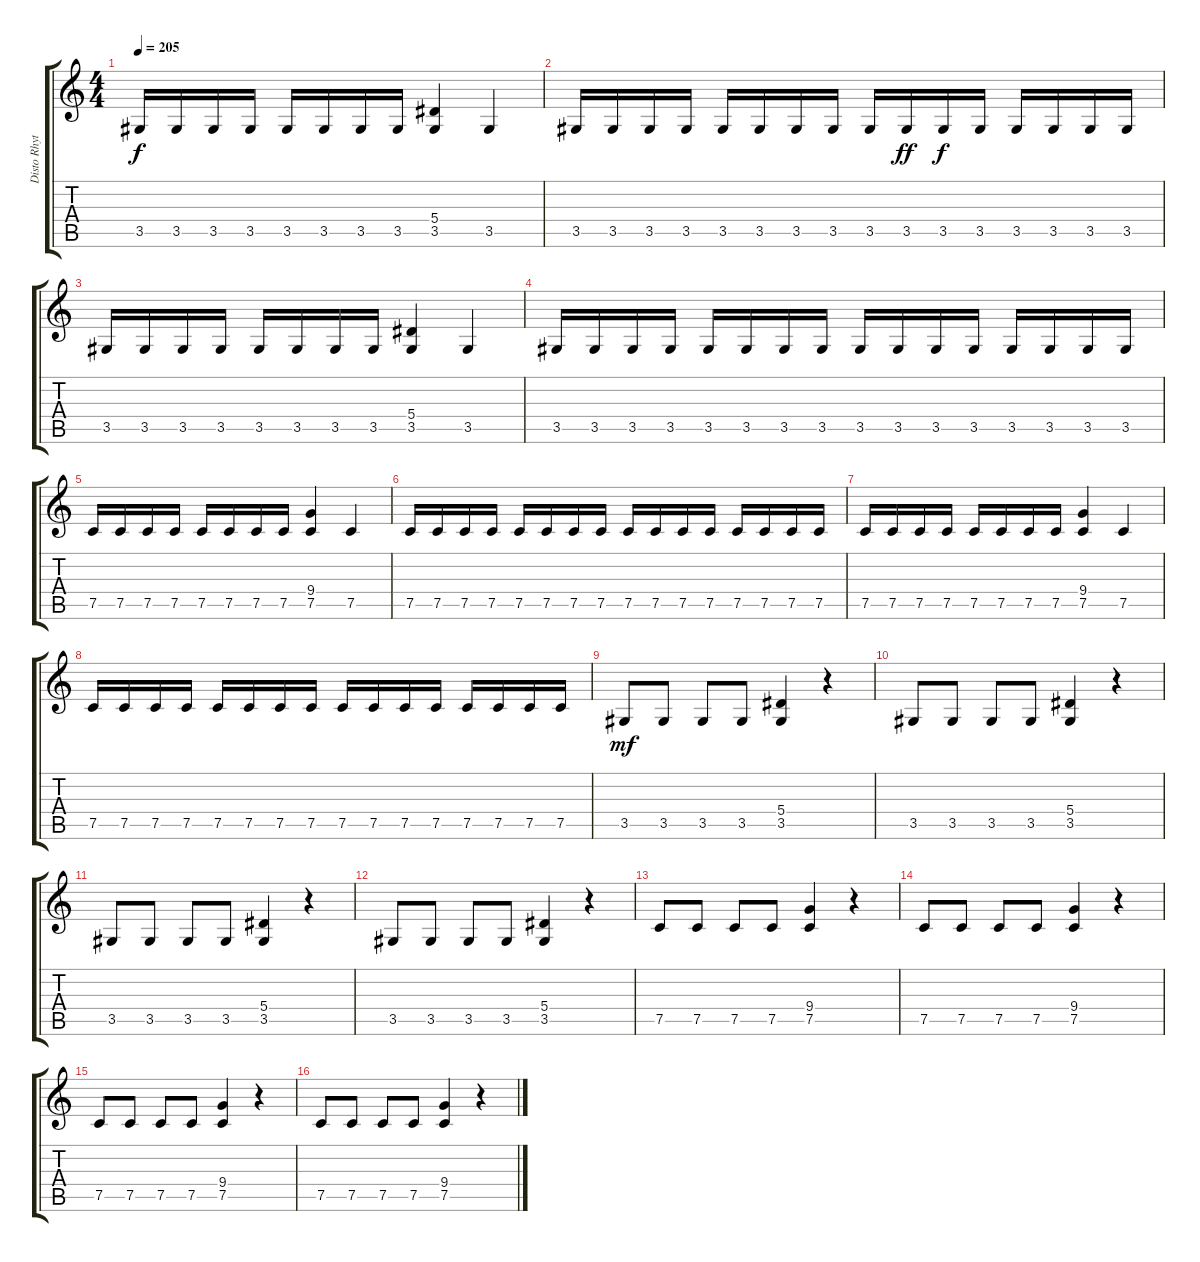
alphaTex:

\track ("Disto Rhytme" "Disto Rhyt") {instrument distortionguitar}
\staff {score tabs}
\tuning (C4 G3 Eb3 Bb2 F2 C2) {hide}
\ts (4 4)
\tempo 205
\clef g2
\ks c
3.5.16{dy f} 3.5.16 3.5.16 3.5.16 3.5.16 3.5.16 3.5.16 3.5.16 (5.4 3.5).4 3.5.4 |
3.5.16 3.5.16 3.5.16 3.5.16 3.5.16 3.5.16 3.5.16 3.5.16 3.5.16 3.5.16{dy ff} 3.5.16{dy f} 3.5.16 3.5.16 3.5.16 3.5.16 3.5.16 |
3.5.16 3.5.16 3.5.16 3.5.16 3.5.16 3.5.16 3.5.16 3.5.16 (5.4 3.5).4 3.5.4 |
3.5.16 3.5.16 3.5.16 3.5.16 3.5.16 3.5.16 3.5.16 3.5.16 3.5.16 3.5.16 3.5.16 3.5.16 3.5.16 3.5.16 3.5.16 3.5.16 |
7.5.16 7.5.16 7.5.16 7.5.16 7.5.16 7.5.16 7.5.16 7.5.16 (9.4 7.5).4 7.5.4 |
7.5.16 7.5.16 7.5.16 7.5.16 7.5.16 7.5.16 7.5.16 7.5.16 7.5.16 7.5.16 7.5.16 7.5.16 7.5.16 7.5.16 7.5.16 7.5.16 |
7.5.16 7.5.16 7.5.16 7.5.16 7.5.16 7.5.16 7.5.16 7.5.16 (9.4 7.5).4 7.5.4 |
7.5.16 7.5.16 7.5.16 7.5.16 7.5.16 7.5.16 7.5.16 7.5.16 7.5.16 7.5.16 7.5.16 7.5.16 7.5.16 7.5.16 7.5.16 7.5.16 |
3.5.8{dy mf} 3.5.8 3.5.8 3.5.8 (5.4 3.5).4 r.4 |
3.5.8 3.5.8 3.5.8 3.5.8 (5.4 3.5).4 r.4 |
3.5.8 3.5.8 3.5.8 3.5.8 (5.4 3.5).4 r.4 |
3.5.8 3.5.8 3.5.8 3.5.8 (5.4 3.5).4 r.4 |
7.5.8 7.5.8 7.5.8 7.5.8 (9.4 7.5).4 r.4 |
7.5.8 7.5.8 7.5.8 7.5.8 (9.4 7.5).4 r.4 |
7.5.8 7.5.8 7.5.8 7.5.8 (9.4 7.5).4 r.4 |
7.5.8 7.5.8 7.5.8 7.5.8 (9.4 7.5).4 r.4
